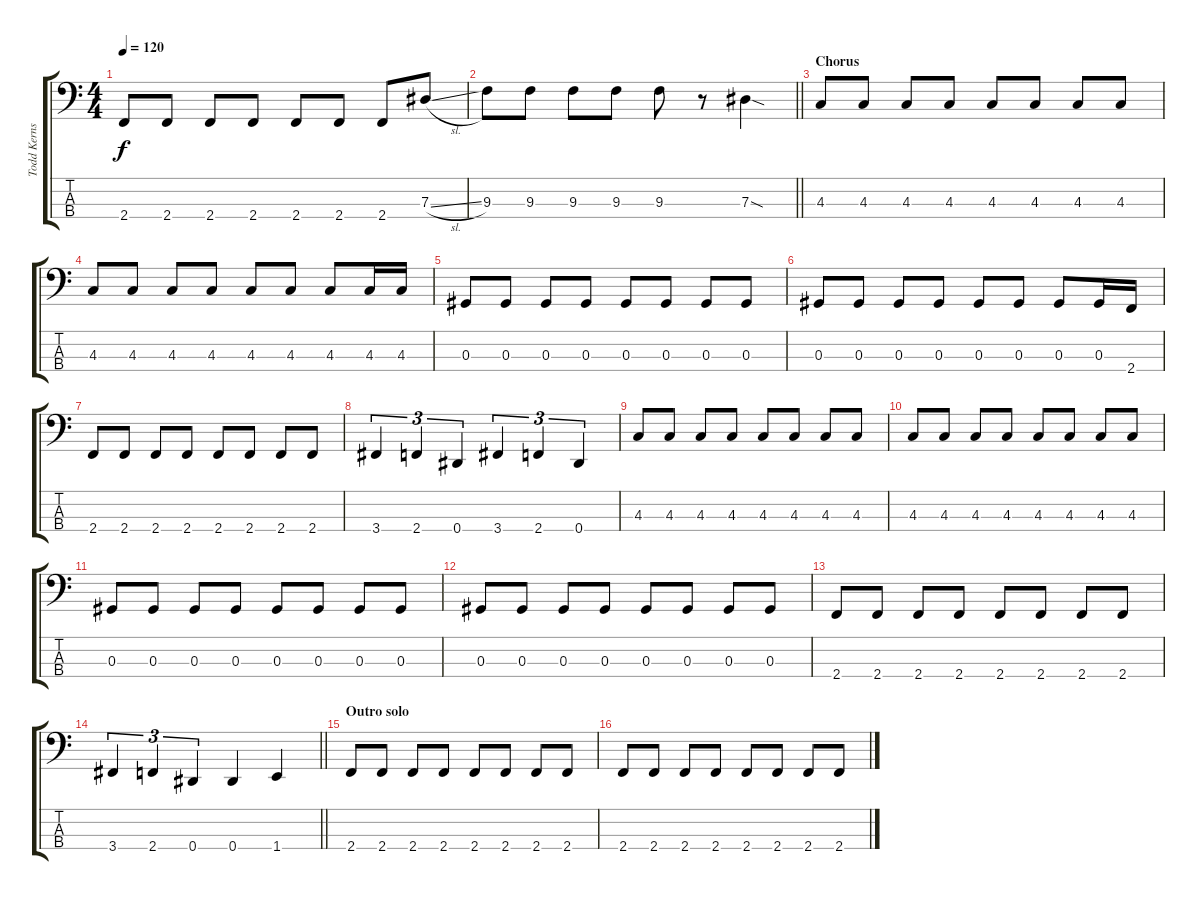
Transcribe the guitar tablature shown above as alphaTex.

\track ("Todd Kerns" "Todd Kerns") {instrument electricbasspick}
\staff {score tabs}
\tuning (Gb2 Db2 Ab1 Eb1) {hide}
\ts (4 4)
\tempo 120
\clef f4
\ks c
2.4.8{dy f} 2.4.8 2.4.8 2.4.8 2.4.8 2.4.8 2.4.8 7.3{sl}.8 |
\barLineRight lightlight
9.3.8 9.3.8 9.3.8 9.3.8 9.3.8 r.8 7.3{sod}.4 |
\section ("" "Chorus")
4.3.8 4.3.8 4.3.8 4.3.8 4.3.8 4.3.8 4.3.8 4.3.8 |
4.3.8 4.3.8 4.3.8 4.3.8 4.3.8 4.3.8 4.3.8 4.3.16 4.3.16 |
0.3.8 0.3.8 0.3.8 0.3.8 0.3.8 0.3.8 0.3.8 0.3.8 |
0.3.8 0.3.8 0.3.8 0.3.8 0.3.8 0.3.8 0.3.8 0.3.16 2.4.16 |
2.4.8 2.4.8 2.4.8 2.4.8 2.4.8 2.4.8 2.4.8 2.4.8 |
3.4.4{tu (3 2)} 2.4.4{tu (3 2)} 0.4.4{tu (3 2)} 3.4.4{tu (3 2)} 2.4.4{tu (3 2)} 0.4.4{tu (3 2)} |
4.3.8 4.3.8 4.3.8 4.3.8 4.3.8 4.3.8 4.3.8 4.3.8 |
4.3.8 4.3.8 4.3.8 4.3.8 4.3.8 4.3.8 4.3.8 4.3.8 |
0.3.8 0.3.8 0.3.8 0.3.8 0.3.8 0.3.8 0.3.8 0.3.8 |
0.3.8 0.3.8 0.3.8 0.3.8 0.3.8 0.3.8 0.3.8 0.3.8 |
2.4.8 2.4.8 2.4.8 2.4.8 2.4.8 2.4.8 2.4.8 2.4.8 |
\barLineRight lightlight
3.4.4{tu (3 2)} 2.4.4{tu (3 2)} 0.4.4{tu (3 2)} 0.4.4 1.4.4 |
\section ("" "Outro solo")
2.4.8 2.4.8 2.4.8 2.4.8 2.4.8 2.4.8 2.4.8 2.4.8 |
2.4.8 2.4.8 2.4.8 2.4.8 2.4.8 2.4.8 2.4.8 2.4.8
